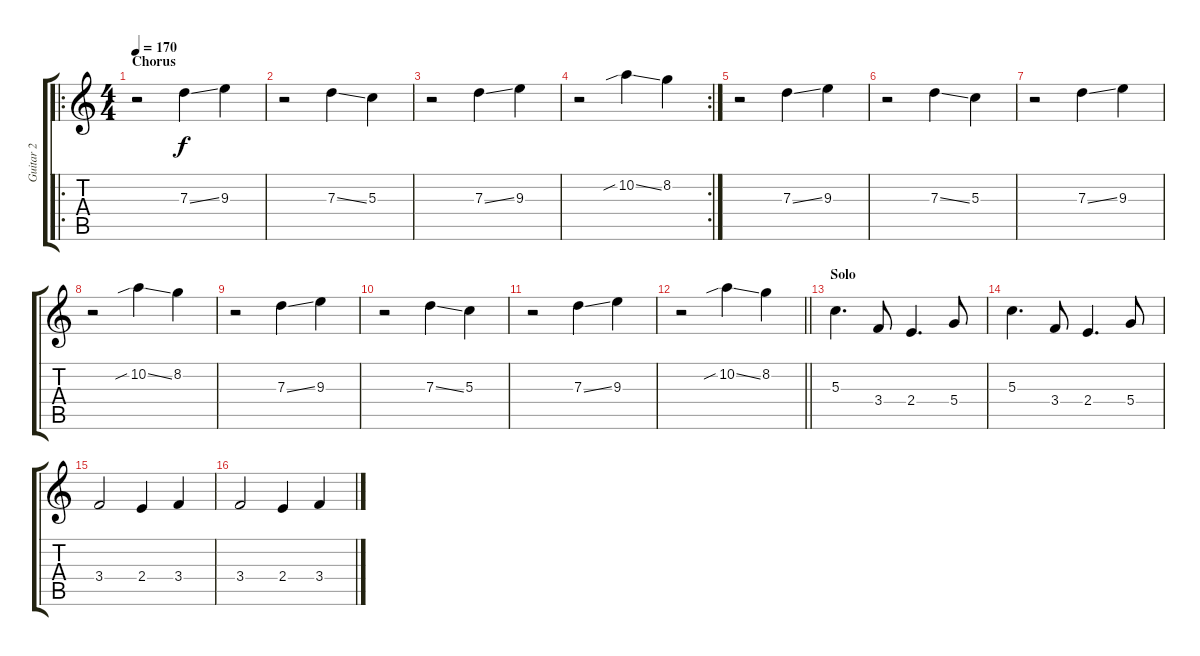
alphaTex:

\track ("Guitar 2" "Guitar 2") {instrument distortionguitar}
\staff {score tabs}
\tuning (E4 B3 G3 D3 A2 E2) {hide}
\ro
\ts (4 4)
\section ("" "Chorus")
\tempo 170
\clef g2
\ks c
r.2{dy f} 7.3{ss}.4 9.3.4 |
r.2 7.3{ss}.4 5.3.4 |
r.2 7.3{ss}.4 9.3.4 |
\rc 2
r.2 10.2{sib ss}.4 8.2.4 |
r.2 7.3{ss}.4 9.3.4 |
r.2 7.3{ss}.4 5.3.4 |
r.2 7.3{ss}.4 9.3.4 |
r.2 10.2{sib ss}.4 8.2.4 |
r.2 7.3{ss}.4 9.3.4 |
r.2 7.3{ss}.4 5.3.4 |
r.2 7.3{ss}.4 9.3.4 |
\barLineRight lightlight
r.2 10.2{sib ss}.4 8.2.4 |
\section ("" "Solo")
5.3.4{d} 3.4.8 2.4.4{d} 5.4.8 |
5.3.4{d} 3.4.8 2.4.4{d} 5.4.8 |
3.4.2 2.4.4 3.4.4 |
3.4.2 2.4.4 3.4.4
